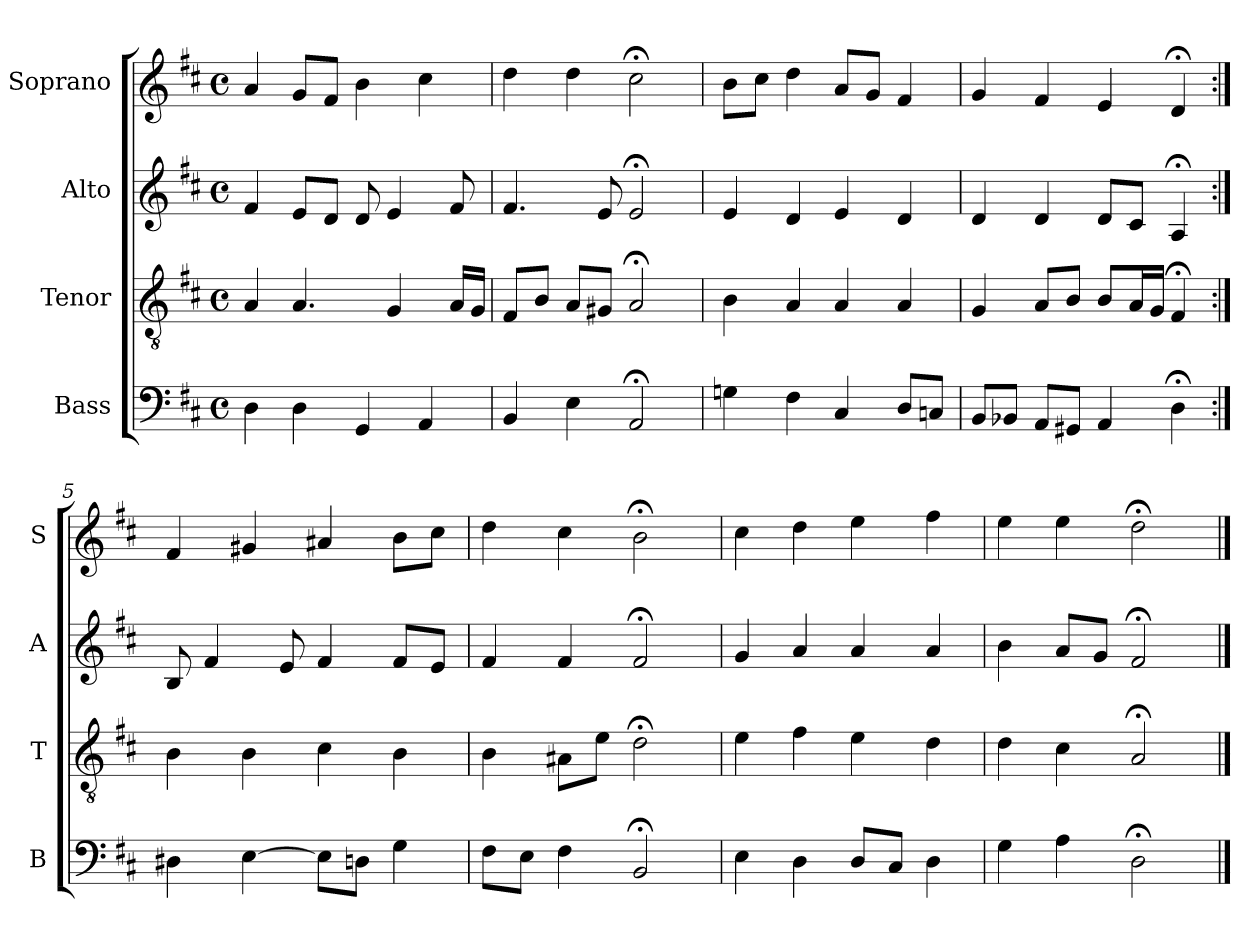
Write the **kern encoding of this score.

**kern	**kern	**kern	**kern
*part4	*part3	*part2	*part1
*staff4	*staff3	*staff2	*staff1
*I"Bass	*I"Tenor	*I"Alto	*I"Soprano
*I'B	*I'T	*I'A	*I'S
*clefF4	*clefGv2	*clefG2	*clefG2
*k[f#c#]	*k[f#c#]	*k[f#c#]	*k[f#c#]
*D:	*D:	*D:	*D:
*M4/4	*M4/4	*M4/4	*M4/4
*met(c)	*met(c)	*met(c)	*met(c)
*MM100	*MM100	*MM100	*MM100
=1	=1	=1	=1
4D	4A	4f#	4a
4D	4.A	8eL	8gL
.	.	8dJ	8f#J
4GG	.	8d	4b
.	4G	4e	.
4AA	.	.	4cc#
.	16ALL	8f#	.
.	16GJJ	.	.
=2	=2	=2	=2
4BB	8F#L	4.f#	4dd
.	8BJ	.	.
4E	8AL	.	4dd
.	8G#XJ	8e	.
2AA;<	2A;<	2e;<	2cc#;<
=3	=3	=3	=3
4Gn	4B	4e	8bL
.	.	.	8cc#J
4F#	4A	4d	4dd
4C#	4A	4e	8aL
.	.	.	8gJ
8DL	4A	4d	4f#
8CnJ	.	.	.
=4	=4	=4	=4
8BBL	4G	4d	4g
8BB-XJ	.	.	.
8AAL	8AL	4d	4f#
8GG#XJ	8BJ	.	.
4AA	8BL	8dL	4e
.	16AL	8c#J	.
.	16GJJ	.	.
4D;<	4F#;<	4A;<	4d;<
=5:|!	=5:|!	=5:|!	=5:|!
4D#X	4B	8B	4f#
.	.	4f#	.
[4E	4B	.	4g#X
.	.	8e	.
8EL]	4c#	4f#	4a#X
8DnJ	.	.	.
4G	4B	8f#L	8bL
.	.	8eJ	8cc#J
=6	=6	=6	=6
8F#iL	4Bi	4f#i	4ddi
8EJ	.	.	.
4F#	8A#XL	4f#	4cc#
.	8eJ	.	.
2BB;<	2d;<	2f#;<	2b;<
=7	=7	=7	=7
4E	4e	4g	4cc#
4D	4f#	4a	4dd
8DL	4e	4a	4ee
8C#J	.	.	.
4D	4d	4a	4ff#
=8	=8	=8	=8
4G	4d	4b	4ee
4A	4c#	8aL	4ee
.	.	8gJ	.
2D;<	2A;<	2f#;<	2dd;<
==	==	==	==
*-	*-	*-	*-
